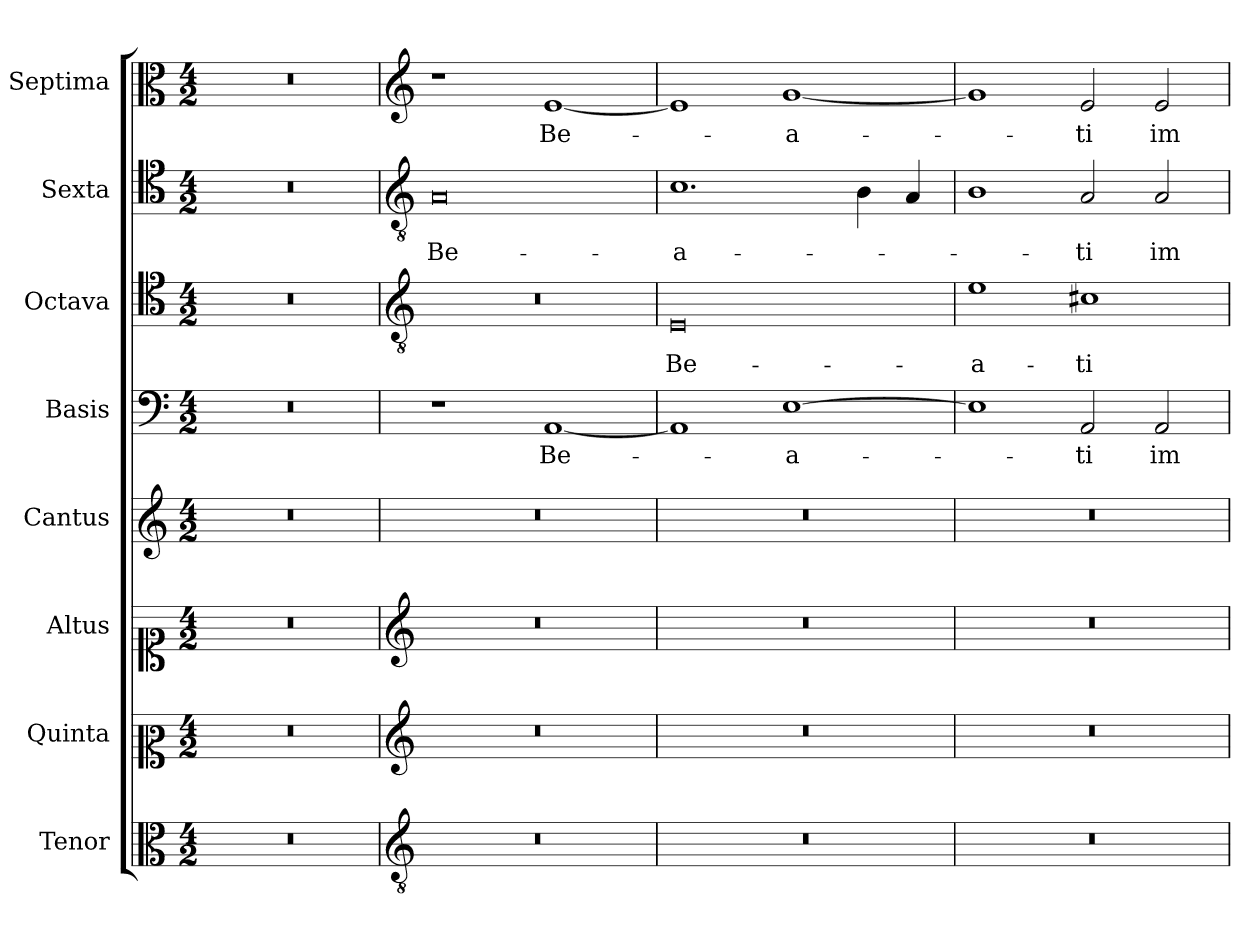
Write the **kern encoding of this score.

**kern	**kern	**kern	**kern	**kern	**text	**kern	**text	**kern	**text	**kern	**text
*part8	*part7	*part6	*part5	*part4	*part4	*part3	*part3	*part2	*part2	*part1	*part1
*staff8	*staff7	*staff6	*staff5	*staff4	*staff4	*staff3	*staff3	*staff2	*staff2	*staff1	*staff1
*I"Tenor	*I"Quinta	*I"Altus	*I"Cantus	*I"Basis	*	*I"Octava	*	*I"Sexta	*	*I"Septima	*
*I'T	*I'5	*I'A	*I'C	*I'B	*	*I'8	*	*I'6	*	*I'7	*
*clefC3	*clefC2	*clefC1	*clefG2	*clefF4	*	*clefC4	*	*clefC4	*	*clefC3	*
*k[]	*k[]	*k[]	*k[]	*k[]	*	*k[]	*	*k[]	*	*k[]	*
*C:	*C:	*C:	*C:	*C:	*	*C:	*	*C:	*	*C:	*
*M4/2	*M4/2	*M4/2	*M4/2	*M4/2	*	*M4/2	*	*M4/2	*	*M4/2	*
=1	=1	=1	=1	=1	=1	=1	=1	=1	=1	=1	=1
0r	0r	0r	0r	0r	.	0r	.	0r	.	0r	.
=2	=2	=2	=2	=2	=2	=2	=2	=2	=2	=2	=2
*clefGv2	*clefG2	*clefG2	*	*	*	*clefGv2	*	*clefGv2	*	*clefG2	*
!	!	!	!	!	!	!	!	!	!LO:LY:b	!	!
0r	0r	0r	0r	1r	.	0r	.	0A	Be-	1r	.
!	!	!	!	!	!LO:LY:b	!	!	!	!	!	!LO:LY:b
.	.	.	.	[1AA	Be-	.	.	.	.	[1e	Be-
=3	=3	=3	=3	=3	=3	=3	=3	=3	=3	=3	=3
!	!	!	!	!	!	!	!LO:LY:b	!	!LO:LY:b	!	!
0r	0r	0r	0r	1AA]	.	0E	Be-	1.c	-a-	1e]	.
!	!	!	!	!	!LO:LY:b	!	!	!	!	!	!LO:LY:b
.	.	.	.	[1E	-a-	.	.	.	.	[1g	-a-
.	.	.	.	.	.	.	.	4B\	.	.	.
.	.	.	.	.	.	.	.	4A/	.	.	.
=4	=4	=4	=4	=4	=4	=4	=4	=4	=4	=4	=4
!	!	!	!	!	!	!	!LO:LY:b	!	!	!	!
0r	0r	0r	0r	1E]	.	1e	-a-	1B	.	1g]	.
!	!	!	!	!	!LO:LY:b	!	!LO:LY:b	!	!LO:LY:b	!	!LO:LY:b
.	.	.	.	2AA/	-ti	1c#X	-ti	2A/	-ti	2e/	-ti
!	!	!	!	!	!LO:LY:b	!	!	!	!LO:LY:b	!	!LO:LY:b
.	.	.	.	2AA/	im-	.	.	2A/	im-	2e/	im-
=	=	=	=	=	=	=	=	=	=	=	=
*-	*-	*-	*-	*-	*-	*-	*-	*-	*-	*-	*-
